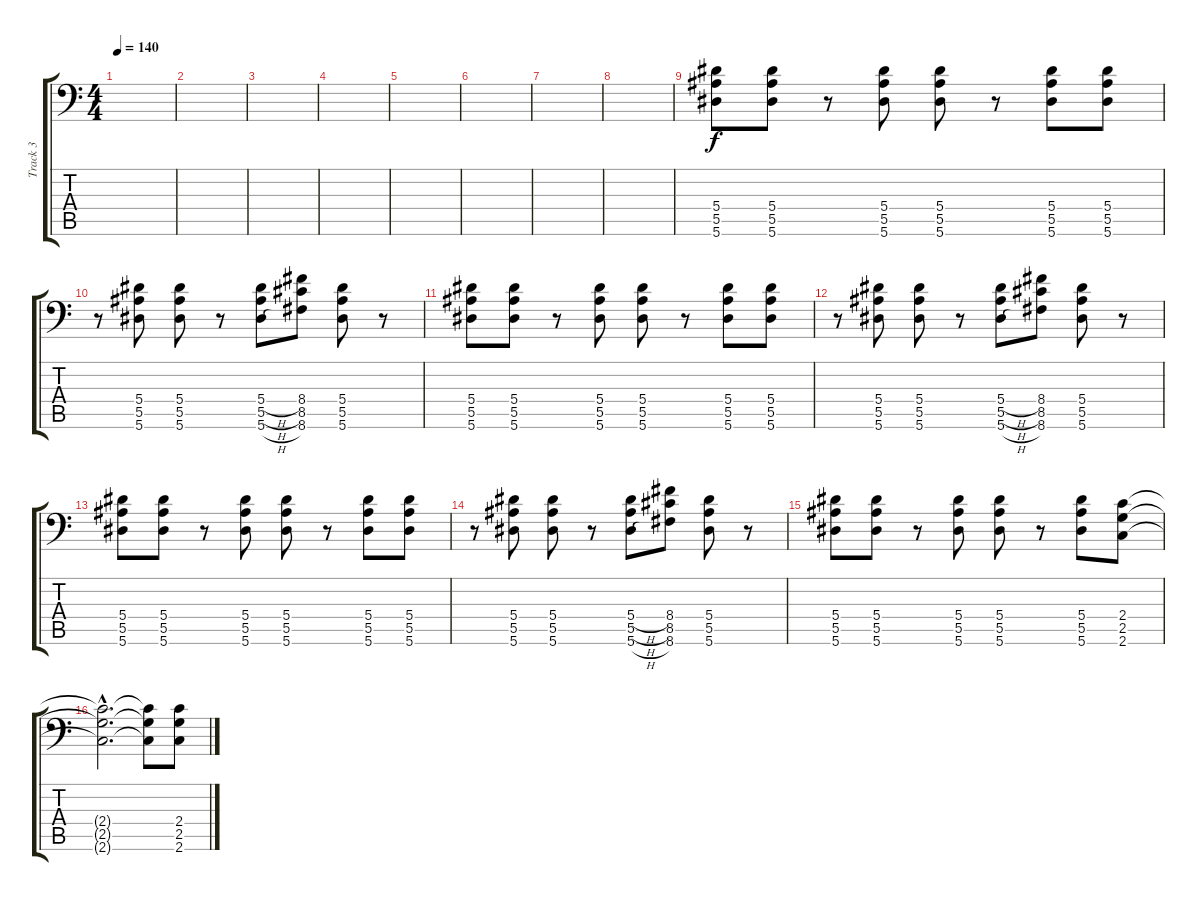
\track ("Track 3" "Track 3") {instrument distortionguitar}
\staff {score tabs}
\tuning (C4 G3 Eb3 Bb2 F2 Bb1) {hide}
\ts (4 4)
\tempo 140
\clef f4
\ks c
|
|
|
|
|
|
|
|
(5.4 5.5 5.6).8 (5.4 5.5 5.6).8 r.8 (5.4 5.5 5.6).8 (5.4 5.5 5.6).8 r.8 (5.4 5.5 5.6).8 (5.4 5.5 5.6).8 |
r.8 (5.4 5.5 5.6).8 (5.4 5.5 5.6).8 r.8 (5.4{h} 5.5{h} 5.6{h}).8 (8.4 8.5 8.6).8 (5.4 5.5 5.6).8 r.8 |
(5.4 5.5 5.6).8 (5.4 5.5 5.6).8 r.8 (5.4 5.5 5.6).8 (5.4 5.5 5.6).8 r.8 (5.4 5.5 5.6).8 (5.4 5.5 5.6).8 |
r.8 (5.4 5.5 5.6).8 (5.4 5.5 5.6).8 r.8 (5.4{h} 5.5{h} 5.6{h}).8 (8.4 8.5 8.6).8 (5.4 5.5 5.6).8 r.8 |
(5.4 5.5 5.6).8 (5.4 5.5 5.6).8 r.8 (5.4 5.5 5.6).8 (5.4 5.5 5.6).8 r.8 (5.4 5.5 5.6).8 (5.4 5.5 5.6).8 |
r.8 (5.4 5.5 5.6).8 (5.4 5.5 5.6).8 r.8 (5.4{h} 5.5{h} 5.6{h}).8 (8.4 8.5 8.6).8 (5.4 5.5 5.6).8 r.8 |
(5.4 5.5 5.6).8 (5.4 5.5 5.6).8 r.8 (5.4 5.5 5.6).8 (5.4 5.5 5.6).8 r.8 (5.4 5.5 5.6).8 (2.4 2.5 2.6).8 |
(2.4{hac t} 2.5{hac t} 2.6{hac t}).2{d} (2.4{t} 2.5{t} 2.6{t}).8 (2.4 2.5 2.6).8
